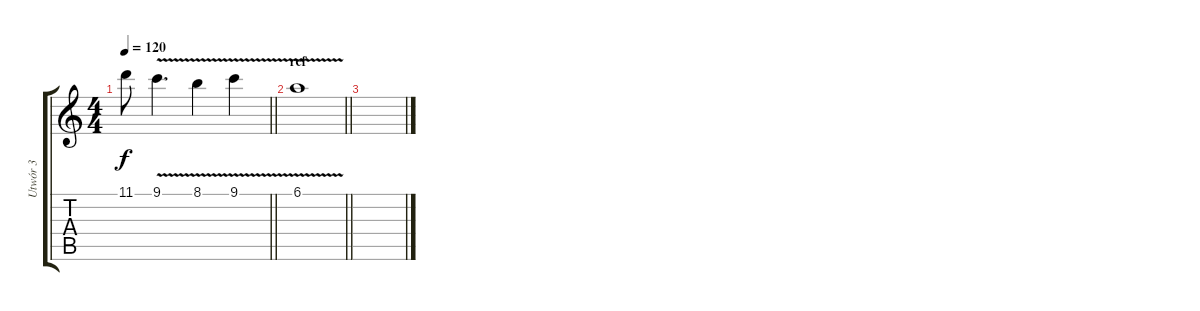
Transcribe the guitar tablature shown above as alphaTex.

\track ("Utwór 3" "Utwór 3") {instrument overdrivenguitar}
\staff {score tabs}
\tuning (Eb4 Bb3 Gb3 Db3 Ab2 Eb2) {hide}
\ts (4 4)
\tempo 120
\clef g2
\barLineRight lightlight
\ks c
11.1{t}.8{dy f} 9.1{v}.4{d} 8.1{v}.4 9.1{v}.4 |
\section ("" "ref")
\barLineRight lightlight
6.1{v}.1 |
\section ("" "")
